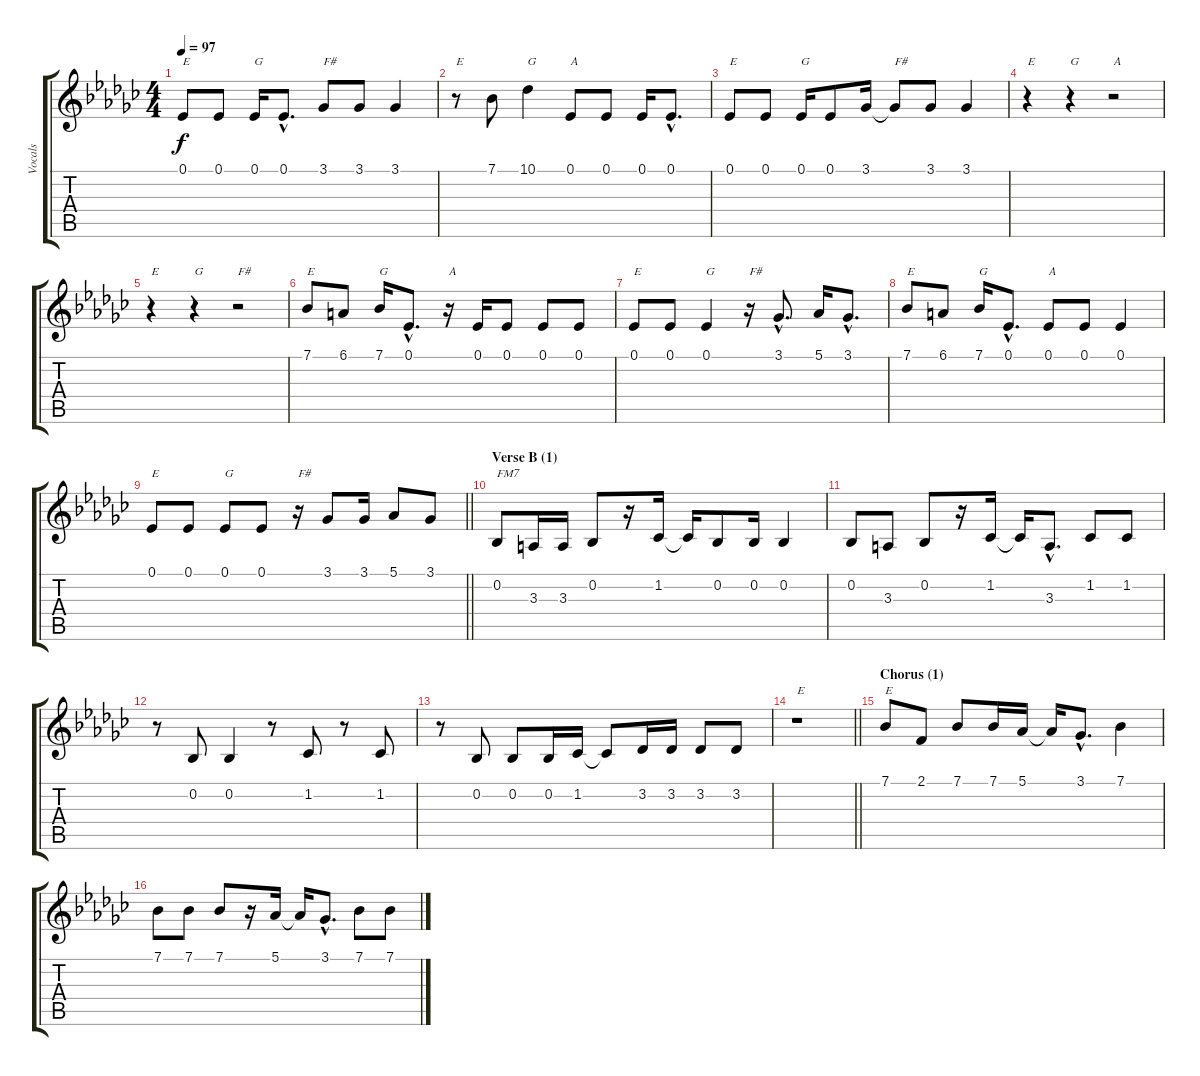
\track ("Vocals" "Vocals") {instrument sopranosax}
\staff {score tabs}
\tuning (Eb4 Bb3 Gb3 Db3 Ab2 Eb2) {hide}
\ts (4 4)
\tempo 97
\clef g2
\ks ebminor
0.1.8{txt "E" dy f} 0.1.8 0.1.16{txt "G"} 0.1{hac}.8{d} 3.1.8{txt "F#"} 3.1.8 3.1.4 |
r.8{txt "E"} 7.1.8 10.1.4{txt "G"} 0.1.8{txt "A"} 0.1.8 0.1.16 0.1{hac}.8{d} |
0.1.8{txt "E"} 0.1.8 0.1.16{txt "G"} 0.1.8 3.1.16 3.1{t}.8{txt "F#"} 3.1.8 3.1.4 |
r.4{txt "E"} r.4{txt "G"} r.2{txt "A"} |
r.4{txt "E"} r.4{txt "G"} r.2{txt "F#"} |
7.1.8{txt "E"} 6.1.8 7.1.16{txt "G"} 0.1{hac}.8{d} r.16{txt "A"} 0.1.16 0.1.8 0.1.8 0.1.8 |
0.1.8{txt "E"} 0.1.8 0.1.4{txt "G"} r.16{txt "F#"} 3.1{hac}.8{d} 5.1.16 3.1{hac}.8{d} |
7.1.8{txt "E"} 6.1.8 7.1.16{txt "G"} 0.1{hac}.8{d} 0.1.8{txt "A"} 0.1.8 0.1.4 |
\barLineRight lightlight
0.1.8{txt "E"} 0.1.8 0.1.8{txt "G"} 0.1.8 r.16{txt "F#"} 3.1.8 3.1.16 5.1.8 3.1.8 |
\section ("" "Verse B (1)")
0.2.8{txt "FM7"} 3.3.16 3.3.16 0.2.8 r.16 1.2.16 1.2{t}.16 0.2.8 0.2.16 0.2.4 |
0.2.8 3.3.8 0.2.8 r.16 1.2.16 1.2{t}.16 3.3{hac}.8{d} 1.2.8 1.2.8 |
r.8 0.2.8 0.2.4 r.8 1.2.8 r.8 1.2.8 |
r.8 0.2.8 0.2.8 0.2.16 1.2.16 1.2{t}.8 3.2.16 3.2.16 3.2.8 3.2.8 |
\barLineRight lightlight
r.1{txt "E"} |
\section ("" "Chorus (1)")
7.1.8{txt "E"} 2.1.8 7.1.8 7.1.16 5.1.16 5.1{t}.16 3.1{hac}.8{d} 7.1.4 |
7.1.8 7.1.8 7.1.8 r.16 5.1.16 5.1{t}.16 3.1{hac}.8{d} 7.1.8 7.1.8
